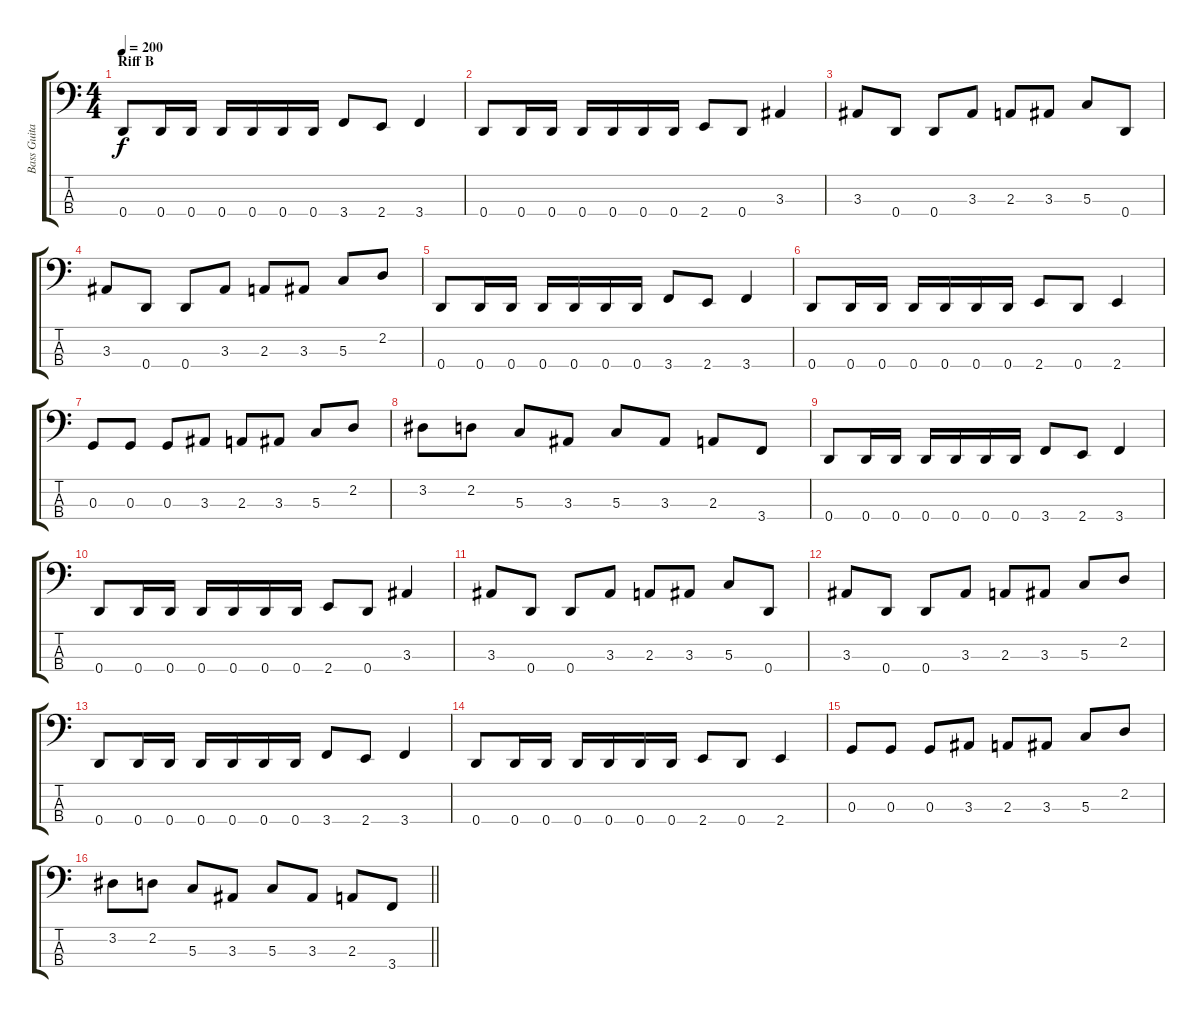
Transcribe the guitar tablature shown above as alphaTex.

\track ("Bass Guitar (Speesy)" "Bass Guita") {instrument electricbassfinger}
\staff {score tabs}
\tuning (F2 C2 G1 D1) {hide}
\ts (4 4)
\section ("" "Riff B")
\tempo 200
\clef f4
\ks c
0.4.8{dy f} 0.4.16 0.4.16 0.4.16 0.4.16 0.4.16 0.4.16 3.4.8 2.4.8 3.4.4 |
0.4.8 0.4.16 0.4.16 0.4.16 0.4.16 0.4.16 0.4.16 2.4.8 0.4.8 3.3.4 |
3.3.8 0.4.8 0.4.8 3.3.8 2.3.8 3.3.8 5.3.8 0.4.8 |
3.3.8 0.4.8 0.4.8 3.3.8 2.3.8 3.3.8 5.3.8 2.2.8 |
0.4.8 0.4.16 0.4.16 0.4.16 0.4.16 0.4.16 0.4.16 3.4.8 2.4.8 3.4.4 |
0.4.8 0.4.16 0.4.16 0.4.16 0.4.16 0.4.16 0.4.16 2.4.8 0.4.8 2.4.4 |
0.3.8 0.3.8 0.3.8 3.3.8 2.3.8 3.3.8 5.3.8 2.2.8 |
3.2.8 2.2.8 5.3.8 3.3.8 5.3.8 3.3.8 2.3.8 3.4.8 |
0.4.8 0.4.16 0.4.16 0.4.16 0.4.16 0.4.16 0.4.16 3.4.8 2.4.8 3.4.4 |
0.4.8 0.4.16 0.4.16 0.4.16 0.4.16 0.4.16 0.4.16 2.4.8 0.4.8 3.3.4 |
3.3.8 0.4.8 0.4.8 3.3.8 2.3.8 3.3.8 5.3.8 0.4.8 |
3.3.8 0.4.8 0.4.8 3.3.8 2.3.8 3.3.8 5.3.8 2.2.8 |
0.4.8 0.4.16 0.4.16 0.4.16 0.4.16 0.4.16 0.4.16 3.4.8 2.4.8 3.4.4 |
0.4.8 0.4.16 0.4.16 0.4.16 0.4.16 0.4.16 0.4.16 2.4.8 0.4.8 2.4.4 |
0.3.8 0.3.8 0.3.8 3.3.8 2.3.8 3.3.8 5.3.8 2.2.8 |
\barLineRight lightlight
3.2.8 2.2.8 5.3.8 3.3.8 5.3.8 3.3.8 2.3.8 3.4.8
